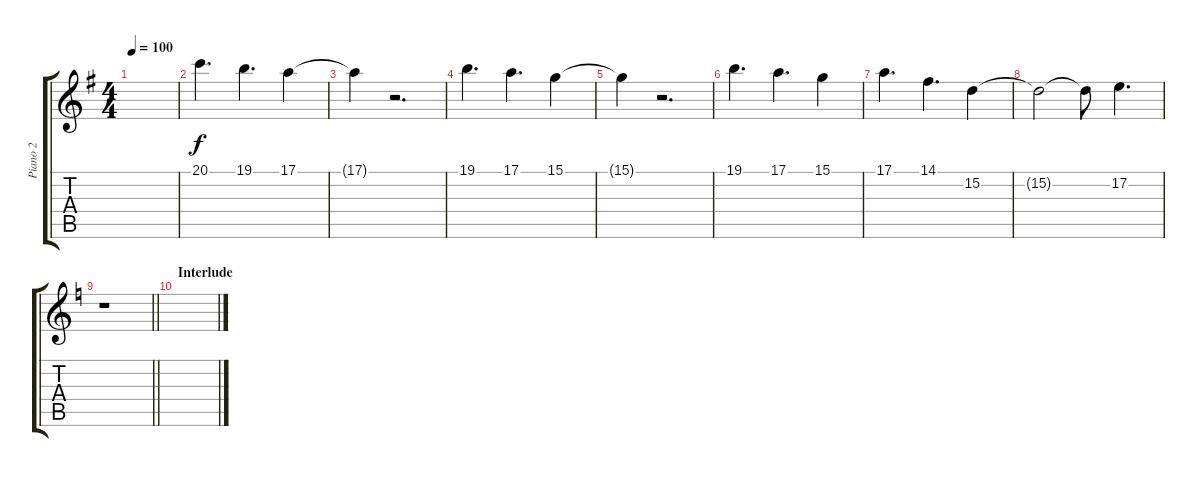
\track ("Piano 2" "Piano 2") {instrument acousticgrandpiano}
\staff {score tabs}
\tuning (E4 B3 G3 D3 A2 E2) {hide}
\ts (4 4)
\tempo 100
\clef g2
\ks g
|
20.1.4{d} 19.1.4{d} 17.1.4 |
17.1{t}.4 r.2{d} |
19.1.4{d} 17.1.4{d} 15.1.4 |
15.1{t}.4 r.2{d} |
19.1.4{d} 17.1.4{d} 15.1.4 |
17.1.4{d} 14.1.4{d} 15.2.4 |
15.2{t}.2 15.2{t}.8 17.2.4{d} |
\barLineRight lightlight
\ks c
r.1 |
\section ("" "Interlude")
